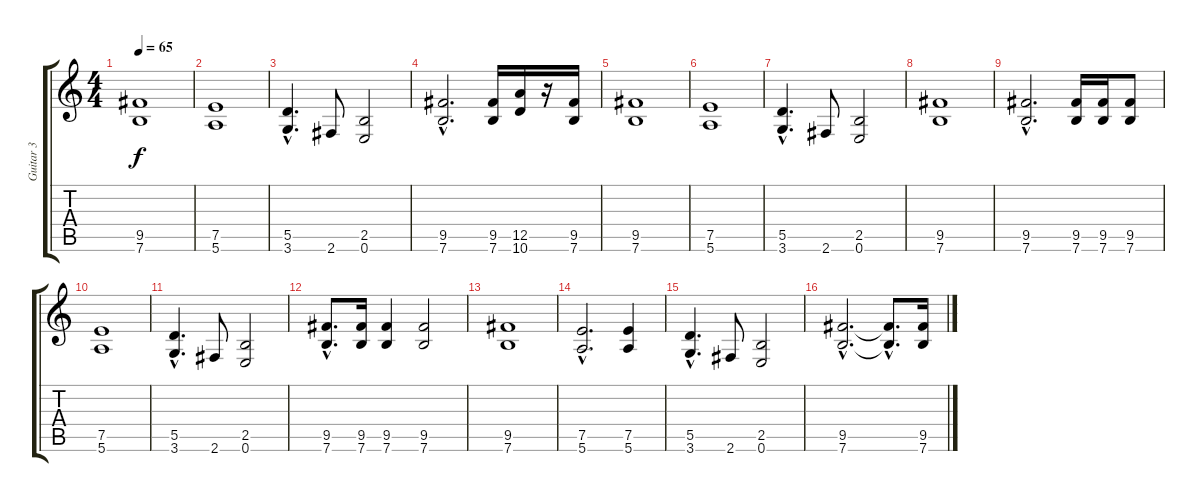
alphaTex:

\track ("Guitar 3" "Guitar 3") {instrument distortionguitar}
\staff {score tabs}
\tuning (E4 B3 G3 D3 A2 E2) {hide}
\ts (4 4)
\tempo 65
\clef g2
\ks c
(9.5 7.6).1{dy f} |
(7.5 5.6).1 |
(5.5{hac} 3.6{hac}).4{d} 2.6.8 (2.5 0.6).2 |
(9.5{hac} 7.6{hac}).2{d} (9.5 7.6).16 (12.5 10.6).16 r.16 (9.5 7.6).16 |
(9.5 7.6).1 |
(7.5 5.6).1 |
(5.5{hac} 3.6{hac}).4{d} 2.6.8 (2.5 0.6).2 |
(9.5 7.6).1 |
(9.5{hac} 7.6{hac}).2{d} (9.5 7.6).16 (9.5 7.6).16 (9.5 7.6).8 |
(7.5 5.6).1 |
(5.5{hac} 3.6{hac}).4{d} 2.6.8 (2.5 0.6).2 |
(9.5{hac} 7.6{hac}).8{d} (9.5 7.6).16 (9.5 7.6).4 (9.5 7.6).2 |
(9.5 7.6).1 |
(7.5{hac} 5.6{hac}).2{d} (7.5 5.6).4 |
(5.5{hac} 3.6{hac}).4{d} 2.6.8 (2.5 0.6).2 |
(9.5{hac} 7.6{hac}).2{d} (9.5{hac t} 7.6{hac t}).8{d} (9.5 7.6).16
